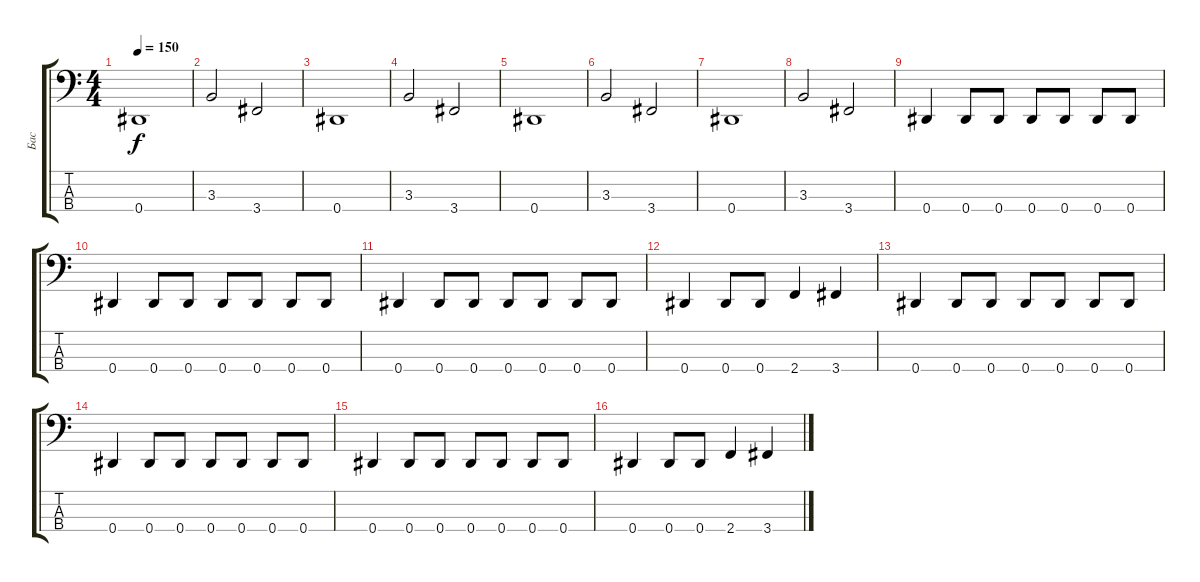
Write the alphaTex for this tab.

\track ("Бас" "Бас") {instrument electricbasspick}
\staff {score tabs}
\tuning (Gb2 Db2 Ab1 Eb1) {hide}
\ts (4 4)
\tempo 150
\clef f4
\ks c
0.4.1{dy f} |
3.3.2 3.4.2 |
0.4.1 |
3.3.2 3.4.2 |
0.4.1 |
3.3.2 3.4.2 |
0.4.1 |
3.3.2 3.4.2 |
0.4.4 0.4.8 0.4.8 0.4.8 0.4.8 0.4.8 0.4.8 |
0.4.4 0.4.8 0.4.8 0.4.8 0.4.8 0.4.8 0.4.8 |
0.4.4 0.4.8 0.4.8 0.4.8 0.4.8 0.4.8 0.4.8 |
0.4.4 0.4.8 0.4.8 2.4.4 3.4.4 |
0.4.4 0.4.8 0.4.8 0.4.8 0.4.8 0.4.8 0.4.8 |
0.4.4 0.4.8 0.4.8 0.4.8 0.4.8 0.4.8 0.4.8 |
0.4.4 0.4.8 0.4.8 0.4.8 0.4.8 0.4.8 0.4.8 |
0.4.4 0.4.8 0.4.8 2.4.4 3.4.4
